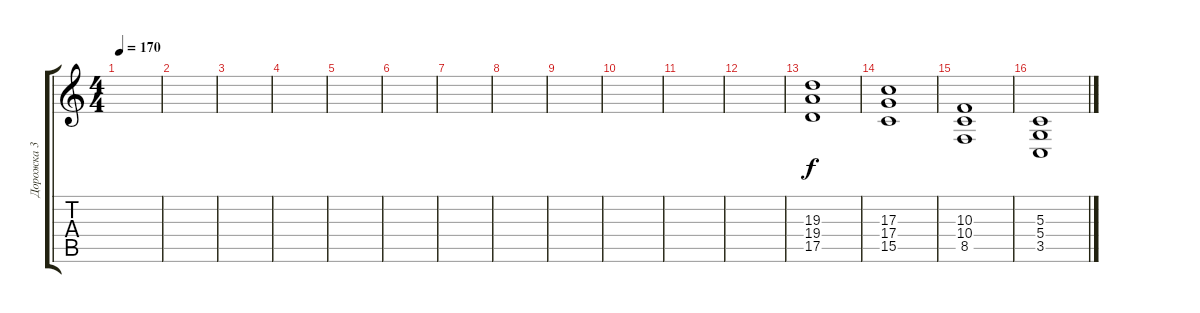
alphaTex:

\track ("Дорожка 3" "Дорожка 3") {instrument brightacousticpiano}
\staff {score tabs}
\tuning (E4 B3 G3 D3 A2 E2) {hide}
\ts (4 4)
\tempo 170
\clef g2
\ks c
|
|
|
|
|
|
|
|
|
|
|
|
(19.3 19.4 17.5).1 |
(17.3 17.4 15.5).1 |
(10.3 10.4 8.5).1 |
(5.3 5.4 3.5).1
